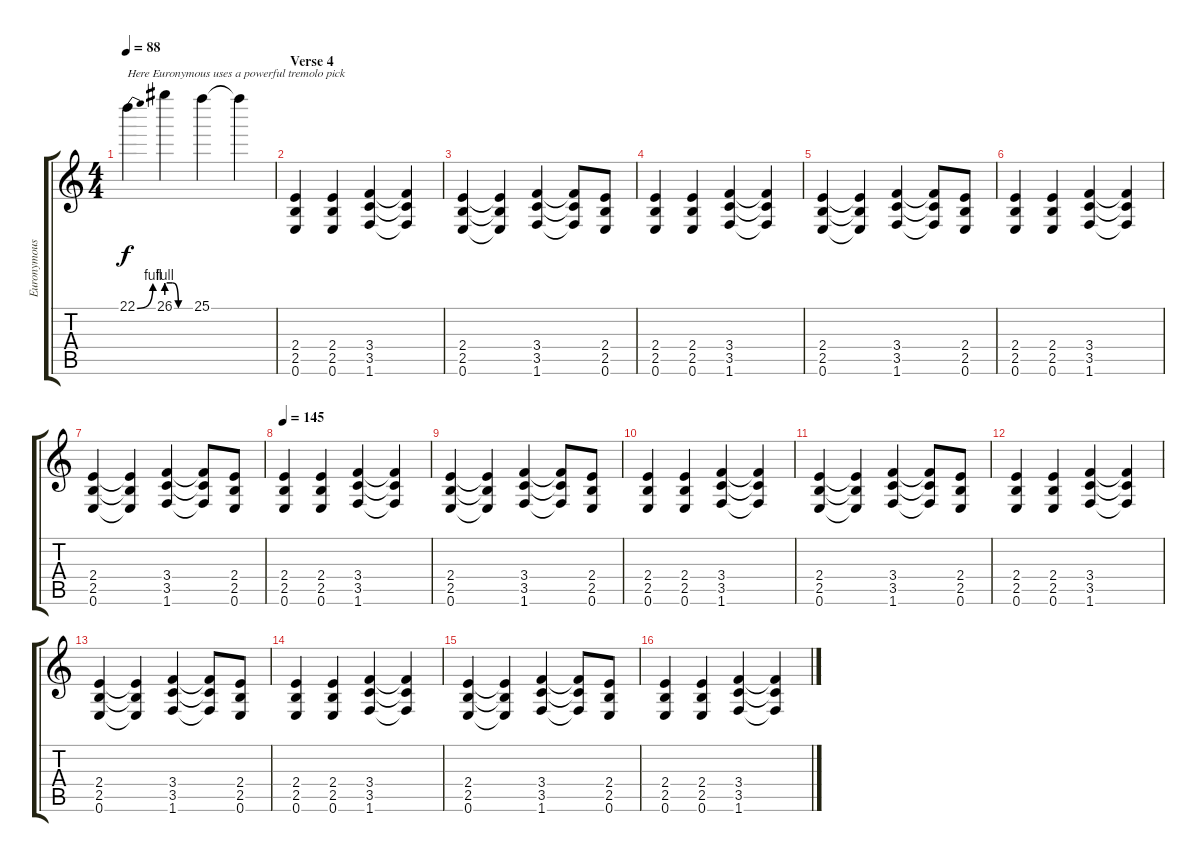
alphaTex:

\track ("Euronymous" "Euronymous") {instrument distortionguitar}
\staff {score tabs}
\tuning (E4 B3 G3 D3 A2 E2) {hide}
\ts (4 4)
\tempo 88
\clef g2
\ks c
22.1{be (bend 0 0 60 4)}.4{txt "Here Euronymous uses a powerful tremolo pick" dy f} 26.1{be (custom 0 4 15 4 30 0 60 0)}.4 25.1.4 25.1{t}.4 |
\section ("" "Verse 4")
(2.4 2.5 0.6).4 (2.4 2.5 0.6).4 (3.4 3.5 1.6).4 (3.4{t} 3.5{t} 1.6{t}).4 |
(2.4 2.5 0.6).4 (2.4{t} 2.5{t} 0.6{t}).4 (3.4 3.5 1.6).4 (3.4{t} 3.5{t} 1.6{t}).8 (2.4 2.5 0.6).8 |
(2.4 2.5 0.6).4 (2.4 2.5 0.6).4 (3.4 3.5 1.6).4 (3.4{t} 3.5{t} 1.6{t}).4 |
(2.4 2.5 0.6).4 (2.4{t} 2.5{t} 0.6{t}).4 (3.4 3.5 1.6).4 (3.4{t} 3.5{t} 1.6{t}).8 (2.4 2.5 0.6).8 |
(2.4 2.5 0.6).4 (2.4 2.5 0.6).4 (3.4 3.5 1.6).4 (3.4{t} 3.5{t} 1.6{t}).4 |
(2.4 2.5 0.6).4 (2.4{t} 2.5{t} 0.6{t}).4 (3.4 3.5 1.6).4 (3.4{t} 3.5{t} 1.6{t}).8 (2.4 2.5 0.6).8 |
\tempo 145
(2.4 2.5 0.6).4 (2.4 2.5 0.6).4 (3.4 3.5 1.6).4 (3.4{t} 3.5{t} 1.6{t}).4 |
(2.4 2.5 0.6).4 (2.4{t} 2.5{t} 0.6{t}).4 (3.4 3.5 1.6).4 (3.4{t} 3.5{t} 1.6{t}).8 (2.4 2.5 0.6).8 |
(2.4 2.5 0.6).4 (2.4 2.5 0.6).4 (3.4 3.5 1.6).4 (3.4{t} 3.5{t} 1.6{t}).4 |
(2.4 2.5 0.6).4 (2.4{t} 2.5{t} 0.6{t}).4 (3.4 3.5 1.6).4 (3.4{t} 3.5{t} 1.6{t}).8 (2.4 2.5 0.6).8 |
(2.4 2.5 0.6).4 (2.4 2.5 0.6).4 (3.4 3.5 1.6).4 (3.4{t} 3.5{t} 1.6{t}).4 |
(2.4 2.5 0.6).4 (2.4{t} 2.5{t} 0.6{t}).4 (3.4 3.5 1.6).4 (3.4{t} 3.5{t} 1.6{t}).8 (2.4 2.5 0.6).8 |
(2.4 2.5 0.6).4 (2.4 2.5 0.6).4 (3.4 3.5 1.6).4 (3.4{t} 3.5{t} 1.6{t}).4 |
(2.4 2.5 0.6).4 (2.4{t} 2.5{t} 0.6{t}).4 (3.4 3.5 1.6).4 (3.4{t} 3.5{t} 1.6{t}).8 (2.4 2.5 0.6).8 |
(2.4 2.5 0.6).4 (2.4 2.5 0.6).4 (3.4 3.5 1.6).4 (3.4{t} 3.5{t} 1.6{t}).4
